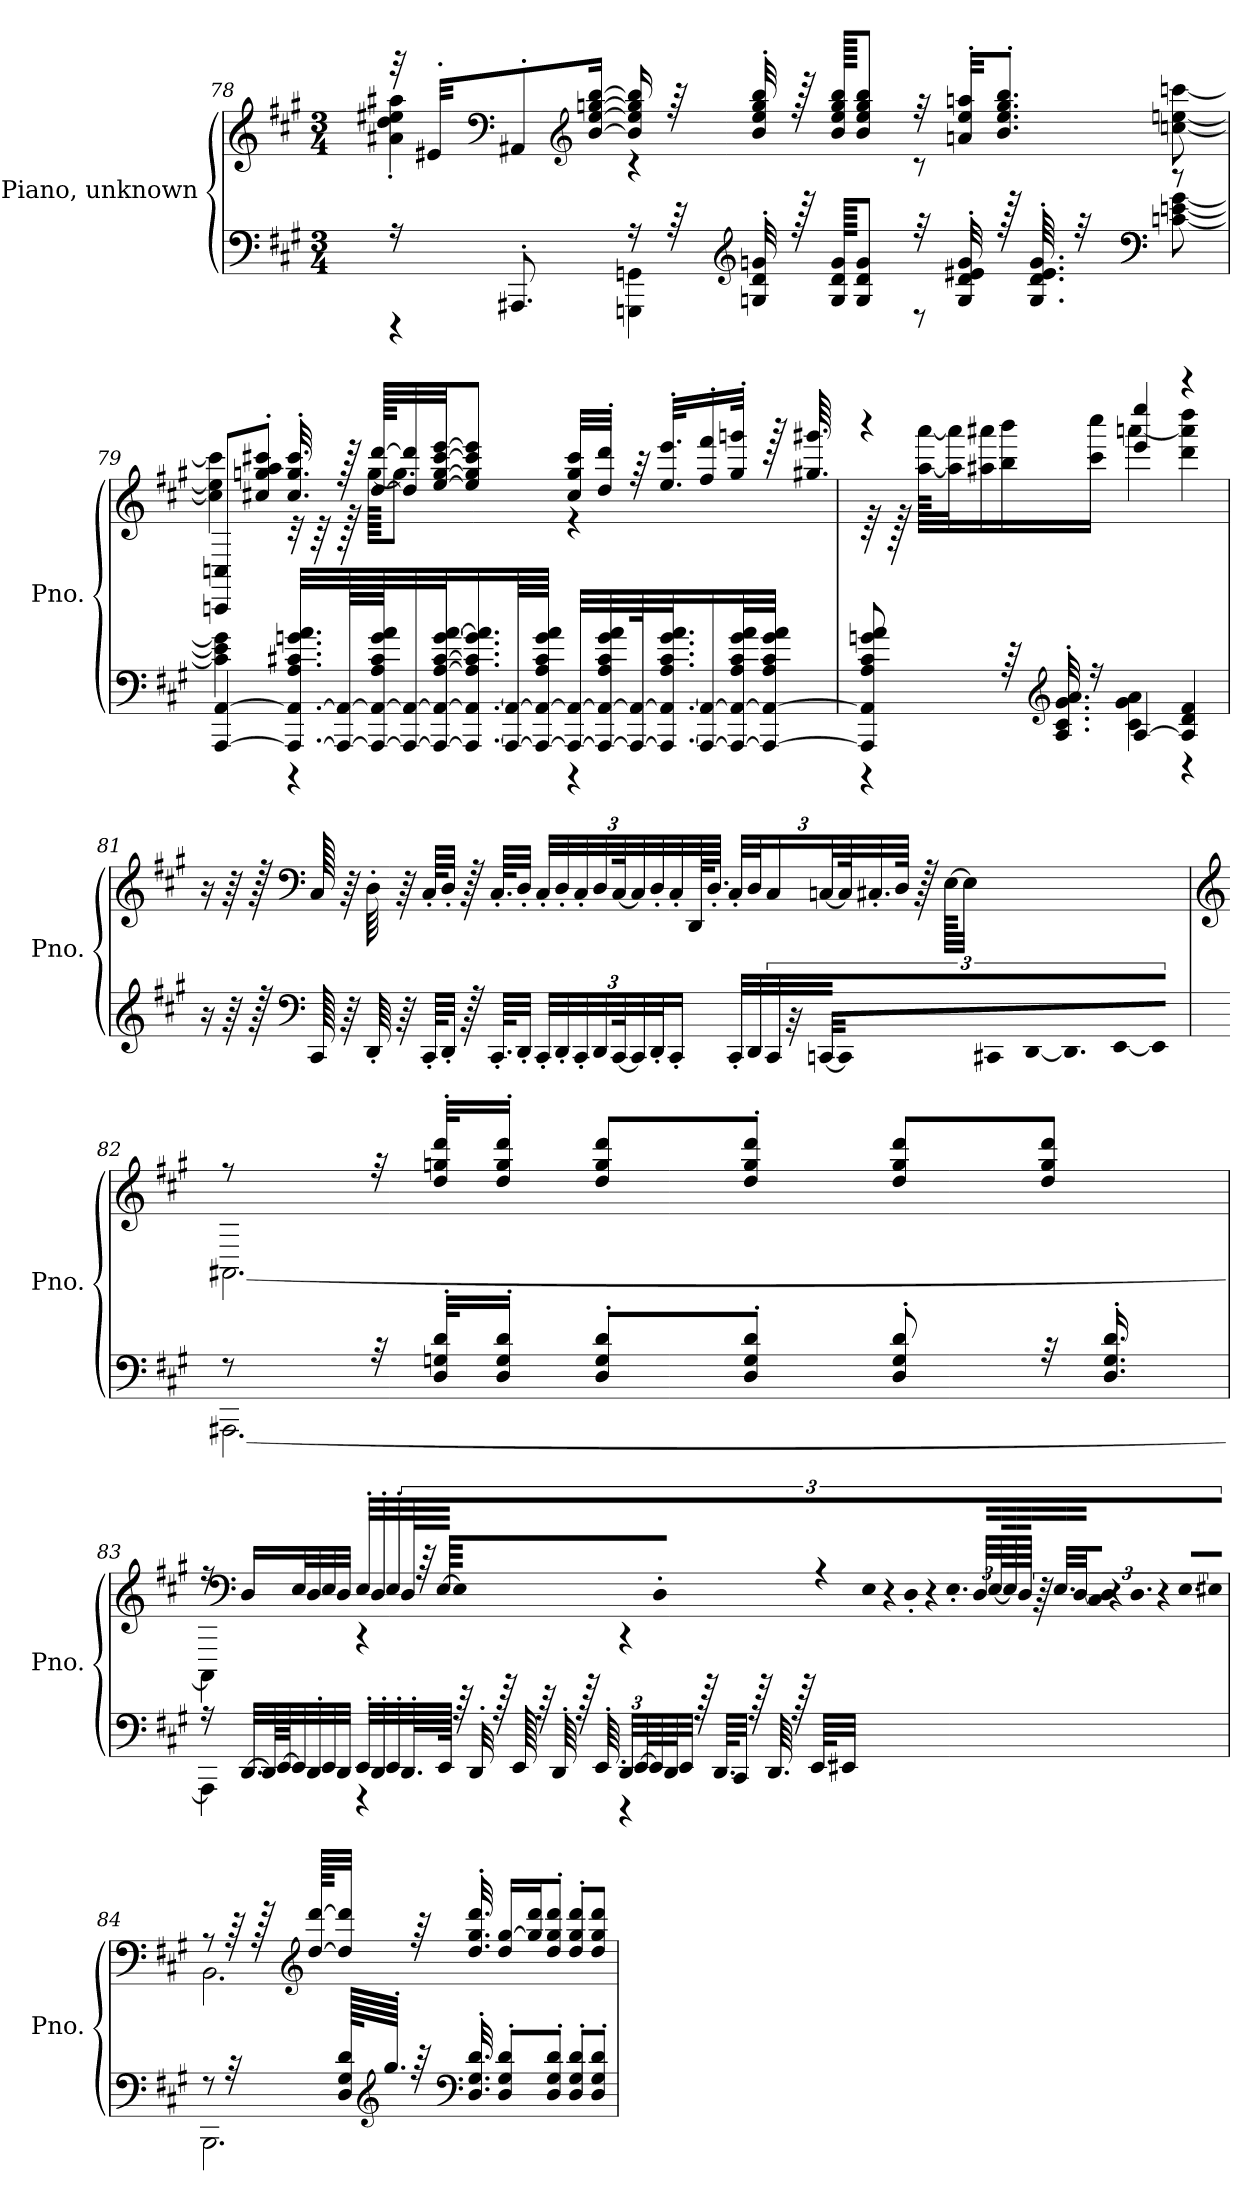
**kern	**kern
*part1	*part1
*staff2	*staff1
*I"Piano, unknown	*
*I'Pno.	*
!!LO:LB:g=z
*clefF4	*clefG2
*k[f#c#g#]	*k[f#c#g#]
*M3/4	*M3/4
=78	=78
*^	*^
16r	4r	32r	4a#X\' 4dd\' 4ee#X\' 4aa#X\'
.	.	32e#X'/KKL	.
*	*	*clefF4	*
8.AAA#X'/	.	8AA#X'/	.
*	*	*clefG2	*
.	.	[16b/ [16ee#/ [16ggn/ [16bb/Jk	.
16r	4GGGn\ 4GGn\	16b/] 16ee#/] 16gg/] 16bb/]	4r
64r	.	64r	.
*clefG2	*	*	*
32Gn/' 32d/' 32gn/'	.	32b/' 32ee#/' 32gg/' 32bb/'	.
128r	.	128r	.
128G/ 128d/ 128g/KKKKL	.	128b/ 128ee#/ 128gg/ 128bb/KKKKL	.
8G/ 8d/ 8g/J	.	8b/ 8ee#/ 8gg/ 8bb/J	.
32r	8r	32r	8r
32G/' 32d/' 32e#X/' 32g/'	.	32an/' 32ee#/' 32aan/'KKL	.
128r	.	8.b/' 8.ee#/' 8.gg/' 8.bb/'J	.
64.G/' 64.d/' 64.e#/' 64.g/'	.	.	.
32r	.	.	.
*clefF4	*	*	*
8r	[8cn\ [8en\ [8g\	.	[8ccn\ [8een\ [8cccn\
!!LO:LB:g=z	!!
=79	=79	=79	=79
[4AAA/ [4AA/	4c\] 4e\] 4g\]	8CCn/ 8Cn/L	4cc\] 4ee\] 4ccc\]
.	.	8cc#X/' 8ggn/' 8aa/' 8ccc#X/'J	.
32.AAA/_ 32.AA/_ 32.A/ 32.c#X/ 32.gn/ 32.a/LLL	4r	32.cc#/' 32.gg/' 32.ccc#/'	32r
.	.	.	64r
128AAA/_ 128AA/_LL	.	128r	128r
128AAA/_ 128AA/_ 128A/ 128c#/ 128g/ 128a/JJ	.	[128dd/ [128ddd/KKLLL	[128gg\KKKKL
32AAA/_ 32AA/_	.	32dd/] 32ddd/]	8.gg\J]
32AAA/_ 32AA/_ [32A/ [32c#/ [32g/ [32a/J	.	[32ee/ [32gg/ [32ccc#/ [32eee/JJ	.
16.AAA/_ 16.AA/_ 16.A/] 16.c#/] 16.g/] 16.a/]	.	8ee/] 8gg/] 8ccc#/] 8eee/]J	.
64AAA/_ 64AA/_LL	.	.	.
64AAA/_ 64AA/_ 64A/ 64c#/ 64g/ 64a/JJJJ	.	.	.
32AAA/_ 32AA/_LLL	4r	32cc#/ 32gg/ 32ccc#/LLL	4r
32AAA/_ 32AA/_ 32A/ 32c#/ 32g/ 32a/	.	32dd/' 32ddd/'JJJ	.
64AAA/_ 64AA/_K	.	64r	.
32.AAA/_ 32.AA/_ 32.A/ 32.c#/ 32.g/ 32.a/J	.	32.ee/' 32.eee/'KLL	.
16AAA/_ 16AA/_	.	16ff#/' 16fff#/'	.
32AAA/_ 32AA/_ 32A/ 32c#/ 32g/ 32a/L	.	32gg/' 32gggn/'JJk	.
32AAA/_ 32AA/_ 32A/ 32c#/ 32g/ 32a/JJJ	.	128r	.
.	.	64.gg#X/ 64.ggg#X/	.
!!LO:LB:g=z	!!
=80	=80	=80	=80
8AAA/] 8AA/] 8A/ 8c#/ 8gn/ 8a/	4r	4r	64r
.	.	.	128r
.	.	.	[128aa\ [128aaa\KKLLL
.	.	.	32aa\] 32aaa\]J
.	.	.	16aa#X\ 16aaa#X\
64r	.	.	16bb\ 16bbb\
*clefG2	*	*	*
32.A/' 32.c#/' 32.g/' 32.a/'	.	.	.
16r	.	.	16ccc#\ 16cccc#\JJ
[4A/	4c#\ 4g\ 4a\	4eee/ 4eeee/	[4aaan\
4A/] 4d/ 4f#/	4r	4r	4ddd\ 4aaa\] 4dddd\
*v	*v	*	*
*	*v	*v
!!LO:PB:g=z
=81	=81
16r	16r
64r	64r
128r	128r
*clefF4	*clefF4
128CC#/	128C#/
64r	64r
64DD'/	64D'\
64r	64r
64CC#'/KLLL	64C#'/KLLL
32DD'/JJJ	32D'/JJJ
128r	128r
64.CC#'/KLLL	64.C#'/KLLL
32DD'/JJJ	32D'/JJJ
32CC#'/LLL	32C#'/LLL
32DD'/	32D'/
32CC#'/	32C#'/
*Xbrackettup	*Xbrackettup
48DD/	48D/
[96CC#/K	[96C#/K
32CC#/]	32C#/]
32DD'/J	32D'/
16CC#'/JJ	32C#'/
.	128DD/KL
.	64.D'/JJJJ
32CC#'/LLL	32C#'/LLL
32DD/	32D/J
*brackettup	*
48CC#/JJJ	24C#/
48r	.
[48CCn/LLL	[48Cn/L
64CC/K]	64C/K]
32CC#X/	32.C#X'/
[64DD/L	.
64.DD/]	64D/JJJk
.	128r
[128EE/JK	[128E\KKLLL
32EE/JJJ]	32E\JJJ]
!!LO:LB:g=z
=82	=82
*	*clefG2
*^	*^
8r	[2.AAA#X\	8r	[2.AA#X\
32r	.	32r	.
32D/' 32Gn/' 32d/'KLL	.	32dd/' 32ggn/' 32ddd/'KLL	.
16D/' 16G/' 16d/'JJ	.	16dd/' 16gg/' 16ddd/'JJ	.
8D/' 8G/' 8d/'L	.	8dd/ 8gg/ 8ddd/L	.
8D/' 8G/' 8d/'J	.	8dd/' 8gg/' 8ddd/'J	.
8D/' 8G/' 8d/'	.	8dd/ 8gg/ 8ddd/L	.
32r	.	8dd/ 8gg/ 8ddd/J	.
16.D/' 16.G/' 16.d/'	.	.	.
!!LO:LB:g=z	!!
=83	=83	=83	=83
16r	4AAA#\]	16r	4AA#\]
*	*	*clefF4	*
[32.DD/LLL	.	16D/LL	.
128DD/LL]	.	.	.
[128EE/JJ	.	.	.
32EE/]	.	32E/L	.
32DD'/	.	32D/	.
32EE/	.	32E/	.
32DD/JJJ	.	32D/JJJ	.
32EE'/LLL	4r	32E'/LLL	4r
32DD'/	.	32D'/	.
32EE'/	.	32E'/	.
*	*	*brackettup	*
64.DD'/L	.	96D/JJJk	.
.	.	96r	.
.	.	[96E/LLLL	.
128EE/JJJJk	.	.	.
64r	.	64E/J]	.
32DD'/	.	32D'/JJJ	.
128r	.	128r	.
128EE/	.	128E/	.
64r	.	64r	.
64DD'/	.	64D'/	.
128r	.	128r	.
64.EE'/	.	64.E'/	.
*Xbrackettup	*	*Xbrackettup	*
48DD/LLL	4r	48D/LLL	4r
[96EE/L	.	[96E/L	.
64EE/]	.	64E/]	.
64DD/J	.	64D/JJJJ	.
*	*	*brackettup	*
32EE/JJJ	.	96r	.
.	.	48.E/LLL	.
128r	.	.	.
64.DD/KLLL	.	.	.
.	.	[48D/	.
32CC#/JJJ	.	32C#/ 32D/]JJJ	.
128r	.	128r	.
64.DD/	.	64.D/	.
128r	.	128r	.
64.EE/KLLL	.	64.E/KLLL	.
32EE#X/JJJ	.	32E#X/JJJ	.
!!LO:LB:g=z	!!
=84	=84	=84	=84
8r	2.BBB\	8r	2.BB\
32r	.	64r	.
.	.	128r	.
*	*	*clefG2	*
.	.	[128dd/ [128ddd/KKLLL	.
128D/ 128G#/ 128d/KLLLL	.	32dd/] 32ddd/]JJJ	.
*clefG2	*	*	*
64.gg#'/JJJJ	.	.	.
64r	.	64r	.
*clefF4	*	*	*
32.D/' 32.G#/' 32.d/'	.	32.dd/' 32.gg#/' 32.ddd/'	.
8D/' 8G#/' 8d/'L	.	16dd/ [16gg#/LL	.
.	.	16gg#/] 16ddd/J	.
8D/' 8G#/' 8d/'J	.	8dd/' 8gg#/' 8ddd/'J	.
8D/' 8G#/' 8d/'L	.	8dd/' 8gg#/' 8ddd/'L	.
8D/' 8G#/' 8d/'J	.	8dd/ 8gg#/ 8ddd/J	.
*v	*v	*	*
*	*v	*v
=	=
*-	*-
